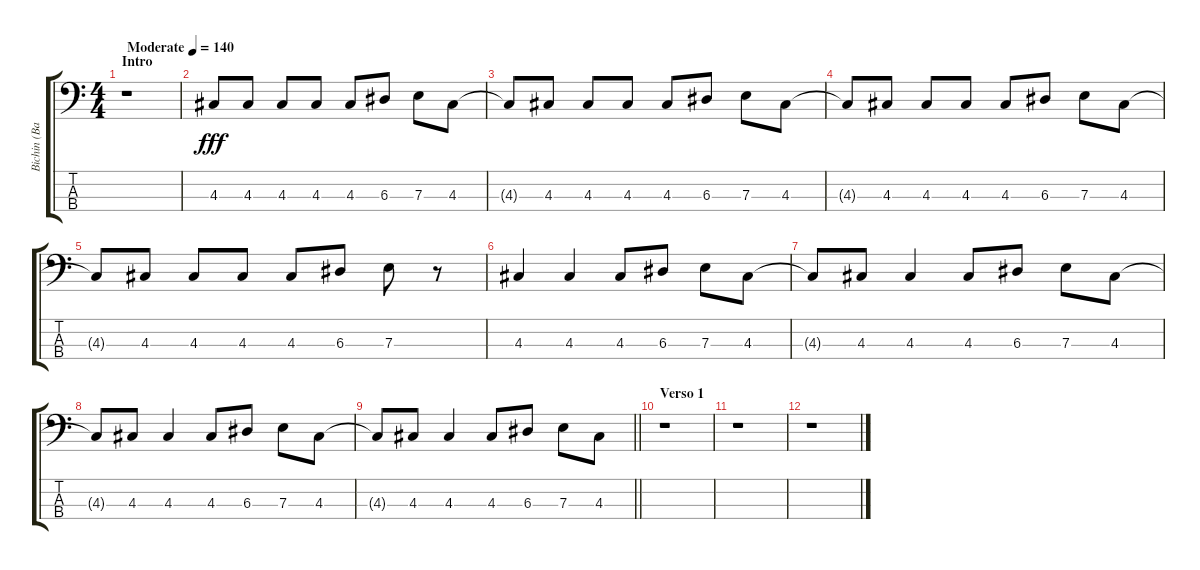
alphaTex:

\track ("Bichin (Bajo)" "Bichin (Ba") {instrument electricbasspick}
\staff {score tabs}
\tuning (G2 D2 A1 E1) {hide}
\ts (4 4)
\section ("" "Intro")
\tempo (140 "Moderate")
\clef f4
\ks aminor
r.1{dy fff instrument electricbasspick} |
4.3.8 4.3.8 4.3.8 4.3.8 4.3.8 6.3.8 7.3.8 4.3.8 |
4.3{t}.8 4.3.8 4.3.8 4.3.8 4.3.8 6.3.8 7.3.8 4.3.8 |
4.3{t}.8 4.3.8 4.3.8 4.3.8 4.3.8 6.3.8 7.3.8 4.3.8 |
4.3{t}.8 4.3.8 4.3.8 4.3.8 4.3.8 6.3.8 7.3.8 r.8 |
4.3.4 4.3.4 4.3.8 6.3.8 7.3.8 4.3.8 |
4.3{t}.8 4.3.8 4.3.4 4.3.8 6.3.8 7.3.8 4.3.8 |
4.3{t}.8 4.3.8 4.3.4 4.3.8 6.3.8 7.3.8 4.3.8 |
\barLineRight lightlight
4.3{t}.8 4.3.8 4.3.4 4.3.8 6.3.8 7.3.8 4.3.8 |
\section ("" "Verso 1")
r.1 |
r.1 |
r.1
